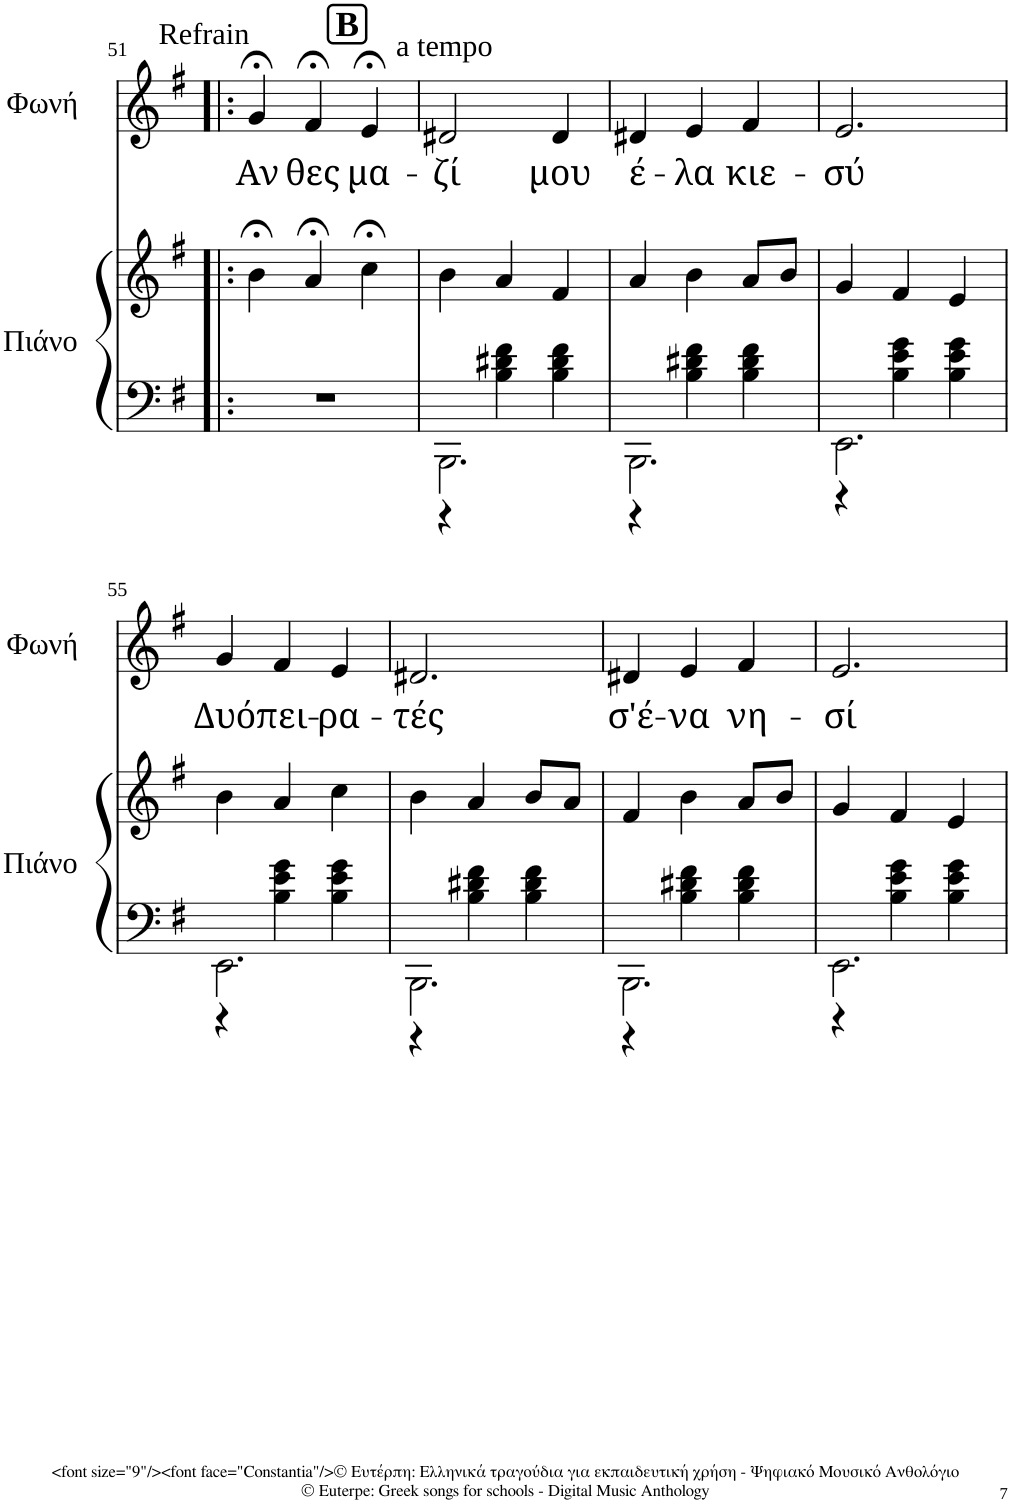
**kern	**kern	**kern	**text
*part2	*part2	*part1	*part1
*staff3	*staff2	*staff1	*staff1
*I"Πιάνο	*	*I"Φωνή	*
!!LO:PB:g=z
*clefF4	*clefG2	*clefG2	*
*k[f#]	*k[f#]	*k[f#]	*
*M3/4	*M3/4	*M3/4	*
=51!|:	=51!|:	=51!|:	=51!|:
!	!	!LO:TX:a:t=Refrain	!
!	!	!	!LO:LY:b
2.r	4b;<\	4g;</	Αν
!	!	!	!LO:LY:b
.	4a;</	4f#;</	θες
!	!	!	!LO:LY:b
.	4cc;<\	4e;</	μα-
!!LO:REH:place=s1:a:B:cj:fs=14:t=B
=52	=52	=52	=52
*^	*	*	*
!	!	!	!LO:TX:a:t=a tempo	!
!	!	!	!	!LO:LY:b
2.BBB\	4r	4b\	2d#X/	-ζί
.	4B\ 4d#X\ 4f#\	4a/	.	.
!	!	!	!	!LO:LY:b
.	4B\ 4d#\ 4f#\	4f#/	4d#/	μου
=53	=53	=53	=53	=53
!	!	!	!	!LO:LY:b
2.BBB\	4r	4a/	4d#X/	έ-
!	!	!	!	!LO:LY:b
.	4B\ 4d#X\ 4f#\	4b\	4e/	-λα
!	!	!	!	!LO:LY:b
.	4B\ 4d#\ 4f#\	8a/L	4f#/	κιε-
.	.	8b/J	.	.
=54	=54	=54	=54	=54
!	!	!	!	!LO:LY:b
2.EE\	4r	4g/	2.e/	-σύ
.	4B\ 4e\ 4g\	4f#/	.	.
.	4B\ 4e\ 4g\	4e/	.	.
!!LO:LB:g=z
=55	=55	=55	=55	=55
!	!	!	!	!LO:LY:b
2.EE\	4r	4b\	4g/	Δυό
!	!	!	!	!LO:LY:b
.	4B\ 4e\ 4g\	4a/	4f#/	πει-
!	!	!	!	!LO:LY:b
.	4B\ 4e\ 4g\	4cc\	4e/	-ρα-
=56	=56	=56	=56	=56
!	!	!	!	!LO:LY:b
2.BBB\	4r	4b\	2.d#X/	-τές
.	4B\ 4d#X\ 4f#\	4a/	.	.
.	4B\ 4d#\ 4f#\	8b/L	.	.
.	.	8a/J	.	.
=57	=57	=57	=57	=57
!	!	!	!	!LO:LY:b
2.BBB\	4r	4f#/	4d#X/	σ'έ-
!	!	!	!	!LO:LY:b
.	4B\ 4d#X\ 4f#\	4b\	4e/	-να
!	!	!	!	!LO:LY:b
.	4B\ 4d#\ 4f#\	8a/L	4f#/	νη-
.	.	8b/J	.	.
=58	=58	=58	=58	=58
!	!	!	!	!LO:LY:b
2.EE\	4r	4g/	2.e/	-σί
.	4B\ 4e\ 4g\	4f#/	.	.
.	4B\ 4e\ 4g\	4e/	.	.
*v	*v	*	*	*
=	=	=	=
*-	*-	*-	*-
